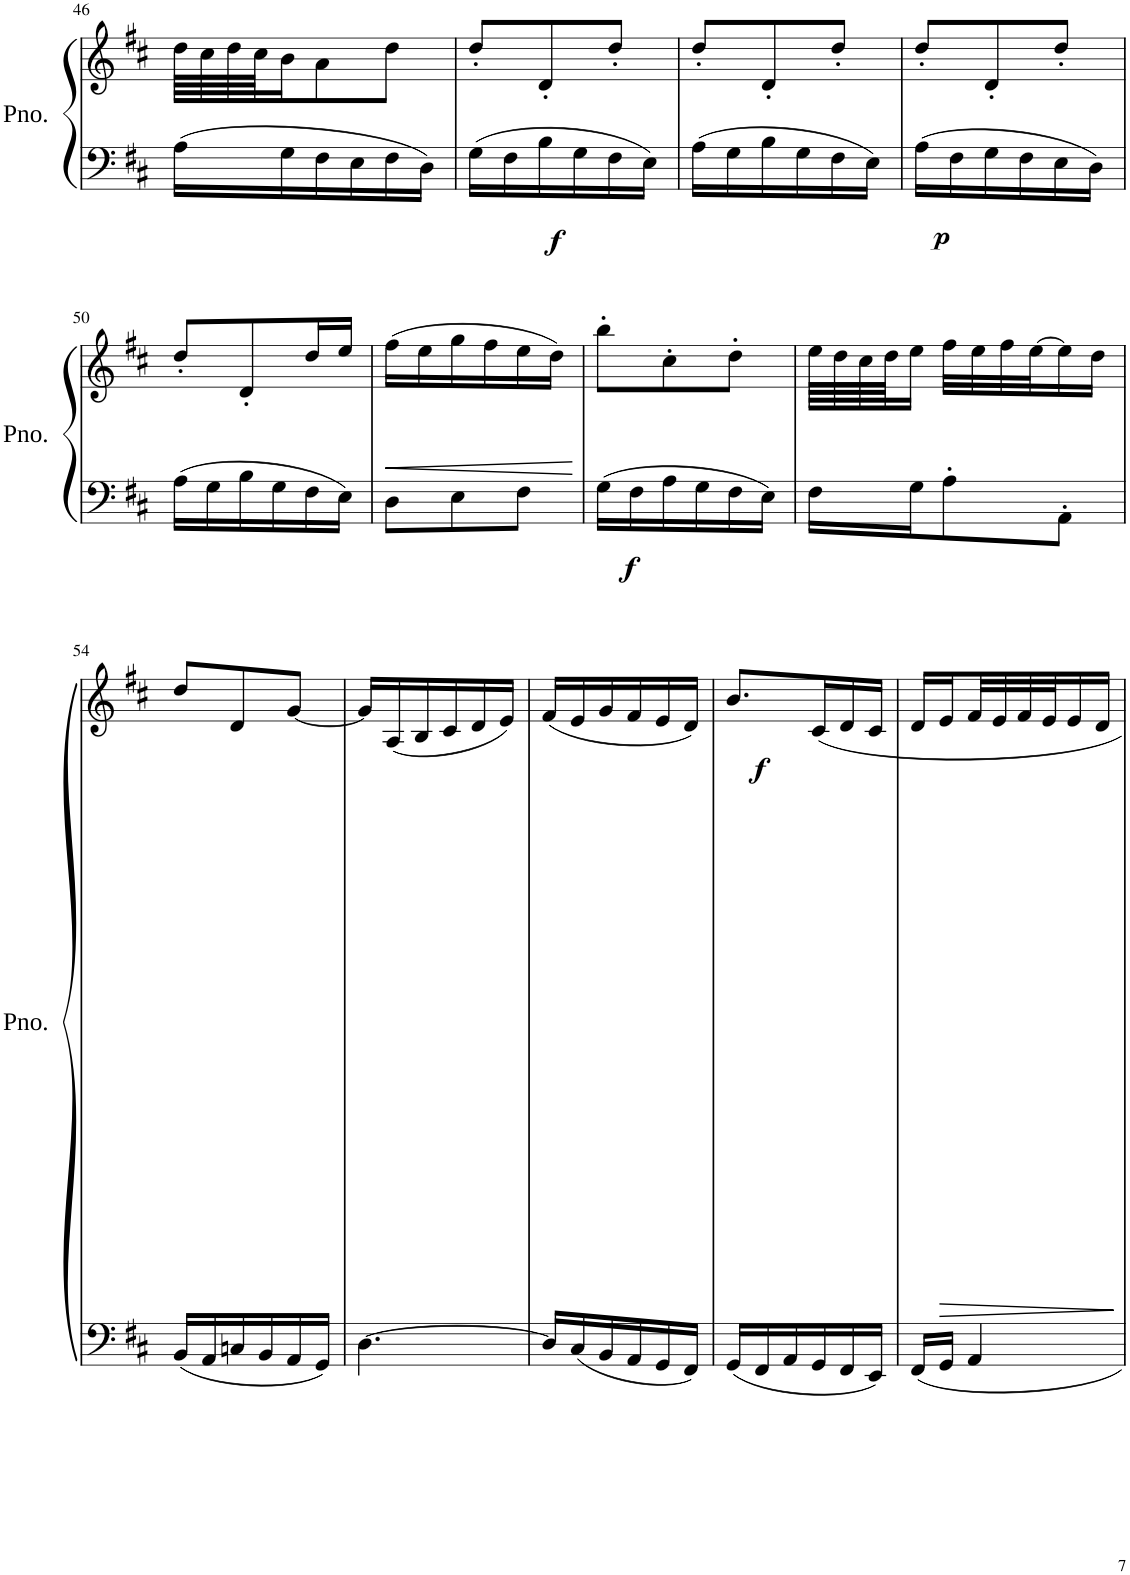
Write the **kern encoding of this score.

**kern	**kern	**dynam
*part1	*part1	*part1
*staff2	*staff1	*staff1/2
*I"Piano	*	*
*I'Pno.	*	*
!!LO:PB:g=z
*clefF4	*clefG2	*
*k[f#c#]	*k[f#c#]	*
*M3/8	*M3/8	*
=46	=46	=46
16A\LL	64dd\LLLL	.
.	64cc#\	.
.	64dd\	.
.	64cc#\JJ	.
16G\	16b\J	.
16F#\	8a\	.
16E\	.	.
16F#\	8dd\J	.
16D\JJ	.	.
=47	=47	=47
!	!	!LO:DY:b=2
16G\LL	8dd'/L	f
16F#\	.	.
16B\	8d'/	.
16G\	.	.
16F#\	8dd'/J	.
16E\JJ	.	.
=48	=48	=48
16A\LL	8dd'/L	.
16G\	.	.
16B\	8d'/	.
16G\	.	.
16F#\	8dd'/J	.
16E\JJ	.	.
=49	=49	=49
!	!	!LO:DY:b=2
16A\LL	8dd'/L	p
16F#\	.	.
16G\	8d'/	.
16F#\	.	.
16E\	8dd'/J	.
16D\JJ	.	.
!!LO:LB:g=z
=50	=50	=50
16A\LL	8dd'/L	.
16G\	.	.
16B\	8d'/	.
16G\	.	.
16F#\	16dd/L	.
16E\JJ	16ee/JJ	.
=51	=51	=51
!	!	!LO:HP:b
8D\L	(16ff#\LL	<
.	16ee\	.
8E\	16gg\	.
.	16ff#\	.
8F#\J	16ee\	.
.	16dd\JJ)	.
.	.	[
=52	=52	=52
!	!	!LO:DY:b=2
16G\LL	8bb'\L	f
16F#\	.	.
16A\	8cc#'\	.
16G\	.	.
16F#\	8dd'\J	.
16E\JJ	.	.
=53	=53	=53
16F#\LL	64ee\LLLL	.
.	64dd\	.
.	64cc#\	.
.	64dd\JJ	.
16G\J	16ee\JJ	.
8A'\	32ff#\LLL	.
.	32ee\	.
.	32ff#\	.
.	[32ee\J	.
8AA'\J	16ee\]	.
.	16dd\JJ	.
!!LO:LB:g=z
=54	=54	=54
16BB/LL	8dd/L	.
16AA/	.	.
16Cn/	8d/	.
16BB/	.	.
16AA/	[8g/J	.
16GG/JJ	.	.
=55	=55	=55
[4.D\	16g/LL]	.
.	(16A/	.
.	16B/	.
.	16c#/	.
.	16d/	.
.	16e/JJ)	.
=56	=56	=56
16D/LL]	(16f#/LL	.
16C#/	16e/	.
16BB/	16g/	.
16AA/	16f#/	.
16GG/	16e/	.
16FF#/JJ	16d/JJ)	.
=57	=57	=57
!	!	!LO:DY:b
16GG/LL	8.b/L	f
16FF#/	.	.
16AA/	.	.
16GG/	16c#/L	.
16FF#/	16d/	.
16EE/JJ	16c#/JJ	.
=58	=58	=58
16FF#/LL	16d/LL	.
!	!	!LO:HP:b
16GG/JJ	16e/	>
4AA/	32f#/L	.
.	32e/	.
.	32f#/	.
.	32e/J	.
.	16e/	.
.	16d/JJ	.
.	.	]
=	=	=
*-	*-	*-
